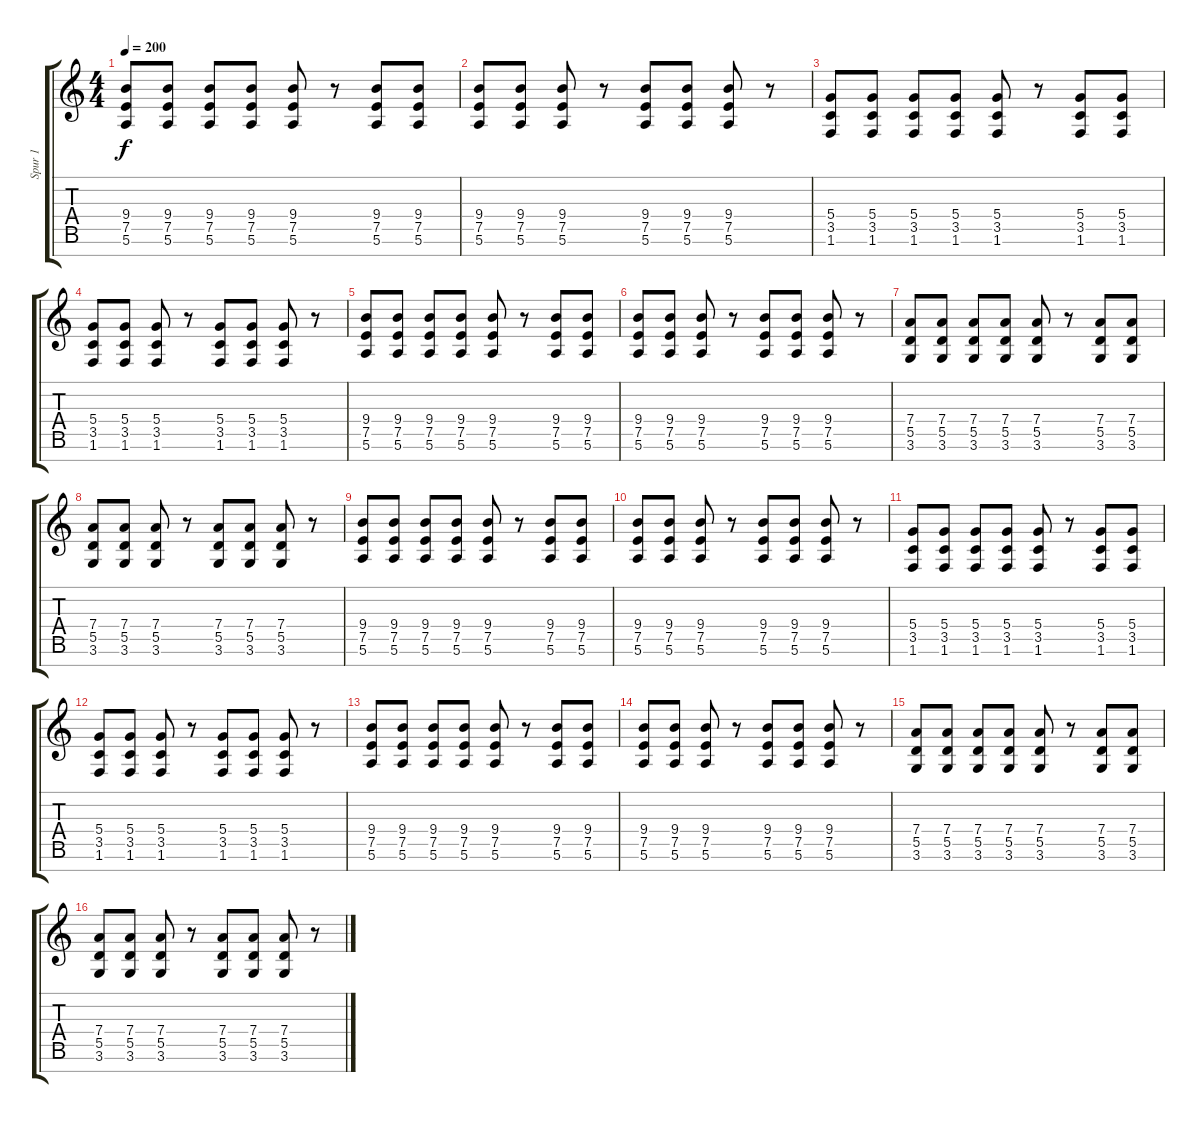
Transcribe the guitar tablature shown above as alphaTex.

\track ("Spur 1" "Spur 1") {instrument acousticguitarsteel}
\staff {score tabs}
\tuning (E4 B3 G3 D3 A2 E2 B1) {hide}
\ts (4 4)
\tempo 200
\clef g2
\ks c
(9.4 7.5 5.6).8{dy f} (9.4 7.5 5.6).8 (9.4 7.5 5.6).8 (9.4 7.5 5.6).8 (9.4 7.5 5.6).8 r.8 (9.4 7.5 5.6).8 (9.4 7.5 5.6).8 |
(9.4 7.5 5.6).8 (9.4 7.5 5.6).8 (9.4 7.5 5.6).8 r.8 (9.4 7.5 5.6).8 (9.4 7.5 5.6).8 (9.4 7.5 5.6).8 r.8 |
(5.4 3.5 1.6).8 (5.4 3.5 1.6).8 (5.4 3.5 1.6).8 (5.4 3.5 1.6).8 (5.4 3.5 1.6).8 r.8 (5.4 3.5 1.6).8 (5.4 3.5 1.6).8 |
(5.4 3.5 1.6).8 (5.4 3.5 1.6).8 (5.4 3.5 1.6).8 r.8 (5.4 3.5 1.6).8 (5.4 3.5 1.6).8 (5.4 3.5 1.6).8 r.8 |
(9.4 7.5 5.6).8 (9.4 7.5 5.6).8 (9.4 7.5 5.6).8 (9.4 7.5 5.6).8 (9.4 7.5 5.6).8 r.8 (9.4 7.5 5.6).8 (9.4 7.5 5.6).8 |
(9.4 7.5 5.6).8 (9.4 7.5 5.6).8 (9.4 7.5 5.6).8 r.8 (9.4 7.5 5.6).8 (9.4 7.5 5.6).8 (9.4 7.5 5.6).8 r.8 |
(7.4 5.5 3.6).8 (7.4 5.5 3.6).8 (7.4 5.5 3.6).8 (7.4 5.5 3.6).8 (7.4 5.5 3.6).8 r.8 (7.4 5.5 3.6).8 (7.4 5.5 3.6).8 |
(7.4 5.5 3.6).8 (7.4 5.5 3.6).8 (7.4 5.5 3.6).8 r.8 (7.4 5.5 3.6).8 (7.4 5.5 3.6).8 (7.4 5.5 3.6).8 r.8 |
(9.4 7.5 5.6).8 (9.4 7.5 5.6).8 (9.4 7.5 5.6).8 (9.4 7.5 5.6).8 (9.4 7.5 5.6).8 r.8 (9.4 7.5 5.6).8 (9.4 7.5 5.6).8 |
(9.4 7.5 5.6).8 (9.4 7.5 5.6).8 (9.4 7.5 5.6).8 r.8 (9.4 7.5 5.6).8 (9.4 7.5 5.6).8 (9.4 7.5 5.6).8 r.8 |
(5.4 3.5 1.6).8 (5.4 3.5 1.6).8 (5.4 3.5 1.6).8 (5.4 3.5 1.6).8 (5.4 3.5 1.6).8 r.8 (5.4 3.5 1.6).8 (5.4 3.5 1.6).8 |
(5.4 3.5 1.6).8 (5.4 3.5 1.6).8 (5.4 3.5 1.6).8 r.8 (5.4 3.5 1.6).8 (5.4 3.5 1.6).8 (5.4 3.5 1.6).8 r.8 |
(9.4 7.5 5.6).8 (9.4 7.5 5.6).8 (9.4 7.5 5.6).8 (9.4 7.5 5.6).8 (9.4 7.5 5.6).8 r.8 (9.4 7.5 5.6).8 (9.4 7.5 5.6).8 |
(9.4 7.5 5.6).8 (9.4 7.5 5.6).8 (9.4 7.5 5.6).8 r.8 (9.4 7.5 5.6).8 (9.4 7.5 5.6).8 (9.4 7.5 5.6).8 r.8 |
(7.4 5.5 3.6).8 (7.4 5.5 3.6).8 (7.4 5.5 3.6).8 (7.4 5.5 3.6).8 (7.4 5.5 3.6).8 r.8 (7.4 5.5 3.6).8 (7.4 5.5 3.6).8 |
(7.4 5.5 3.6).8 (7.4 5.5 3.6).8 (7.4 5.5 3.6).8 r.8 (7.4 5.5 3.6).8 (7.4 5.5 3.6).8 (7.4 5.5 3.6).8 r.8
